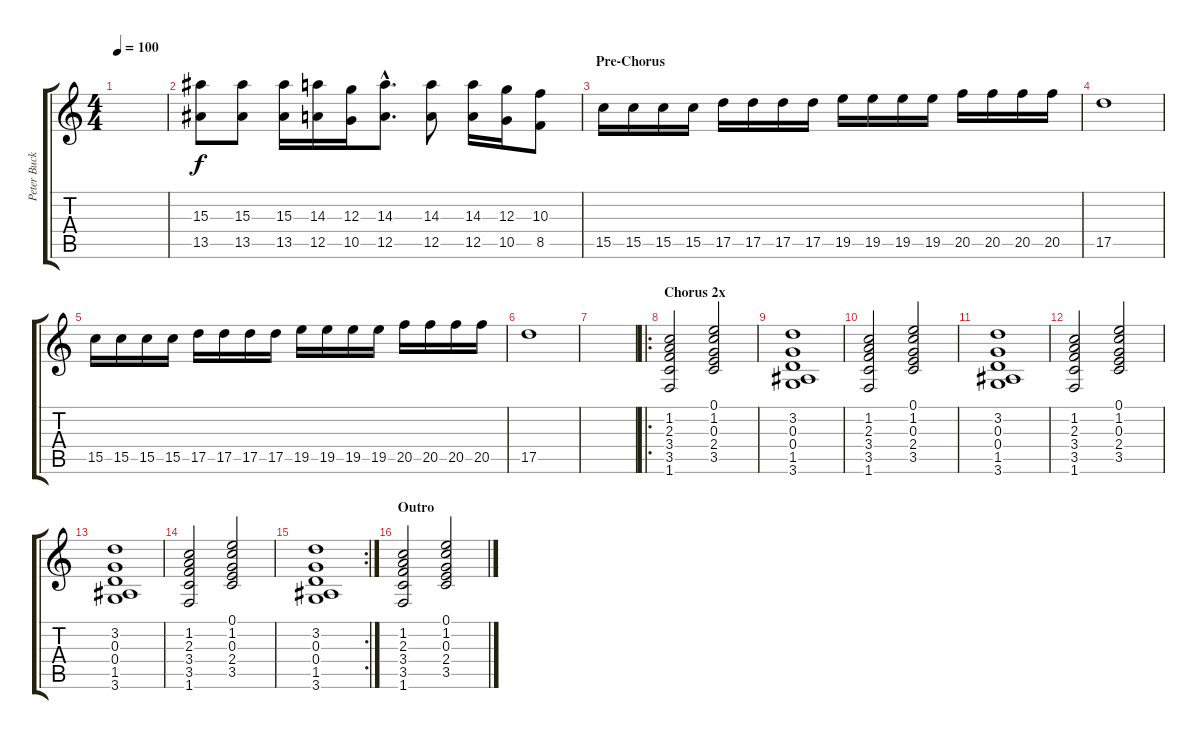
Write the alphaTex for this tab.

\track ("Peter Buck (Guitar II)" "Peter Buck") {instrument overdrivenguitar}
\staff {score tabs}
\tuning (E4 B3 G3 D3 A2 E2) {hide}
\ts (4 4)
\tempo 100
\clef g2
\ks c
|
(15.3 13.5).8 (15.3 13.5).8 (15.3 13.5).16 (14.3 12.5).16 (12.3 10.5).16 (14.3{hac} 12.5{hac}).8{d} (14.3 12.5).8 (14.3 12.5).16 (12.3 10.5).16 (10.3 8.5).8 |
\section ("" "Pre-Chorus")
15.5.16 15.5.16 15.5.16 15.5.16 17.5.16 17.5.16 17.5.16 17.5.16 19.5.16 19.5.16 19.5.16 19.5.16 20.5.16 20.5.16 20.5.16 20.5.16 |
17.5.1 |
15.5.16 15.5.16 15.5.16 15.5.16 17.5.16 17.5.16 17.5.16 17.5.16 19.5.16 19.5.16 19.5.16 19.5.16 20.5.16 20.5.16 20.5.16 20.5.16 |
17.5.1 |
|
\ro
\section ("" "Chorus 2x")
(1.2 2.3 3.4 3.5 1.6).2 (0.1 1.2 0.3 2.4 3.5).2 |
(3.2 0.3 0.4 1.5 3.6).1 |
(1.2 2.3 3.4 3.5 1.6).2 (0.1 1.2 0.3 2.4 3.5).2 |
(3.2 0.3 0.4 1.5 3.6).1 |
(1.2 2.3 3.4 3.5 1.6).2 (0.1 1.2 0.3 2.4 3.5).2 |
(3.2 0.3 0.4 1.5 3.6).1 |
(1.2 2.3 3.4 3.5 1.6).2 (0.1 1.2 0.3 2.4 3.5).2 |
\rc 2
(3.2 0.3 0.4 1.5 3.6).1{balance 0} |
\section ("" "Outro")
(1.2 2.3 3.4 3.5 1.6).2 (0.1 1.2 0.3 2.4 3.5).2
